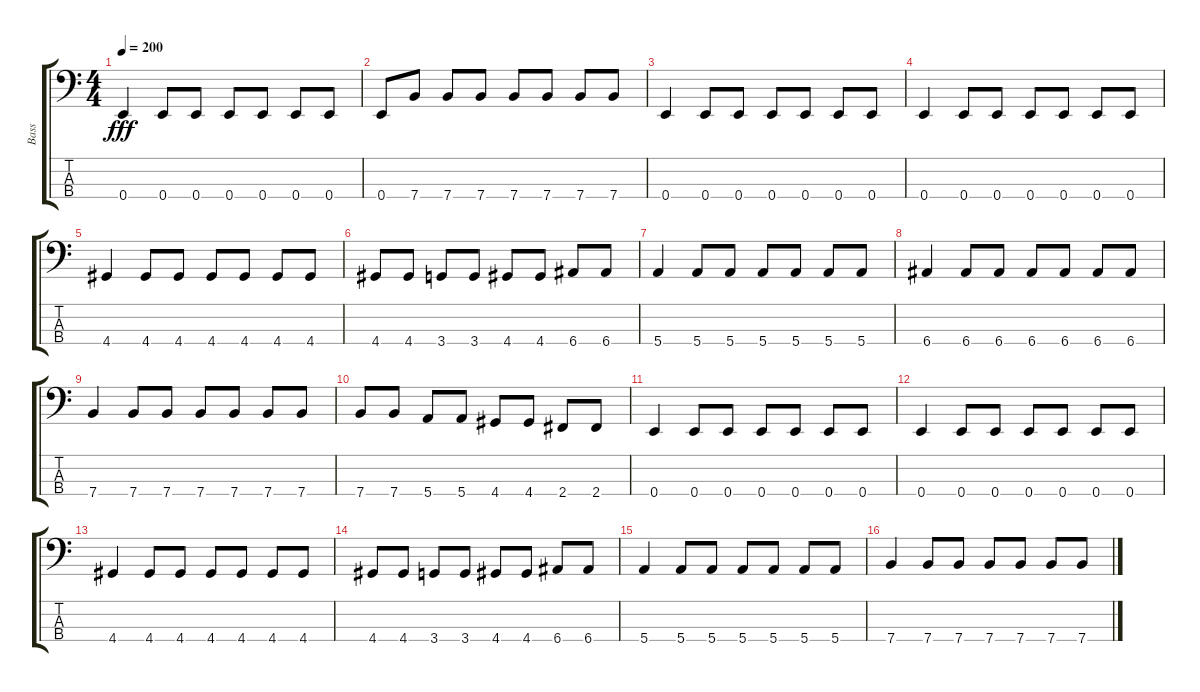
\track ("Bass" "Bass") {instrument electricbassfinger}
\staff {score tabs}
\tuning (G2 D2 A1 E1) {hide}
\ts (4 4)
\tempo 200
\clef f4
\ks c
0.4.4{dy fff} 0.4.8 0.4.8 0.4.8 0.4.8 0.4.8 0.4.8 |
0.4.8 7.4.8 7.4.8 7.4.8 7.4.8 7.4.8 7.4.8 7.4.8 |
0.4.4 0.4.8 0.4.8 0.4.8 0.4.8 0.4.8 0.4.8 |
0.4.4 0.4.8 0.4.8 0.4.8 0.4.8 0.4.8 0.4.8 |
4.4.4 4.4.8 4.4.8 4.4.8 4.4.8 4.4.8 4.4.8 |
4.4.8 4.4.8 3.4.8 3.4.8 4.4.8 4.4.8 6.4.8 6.4.8 |
5.4.4 5.4.8 5.4.8 5.4.8 5.4.8 5.4.8 5.4.8 |
6.4.4 6.4.8 6.4.8 6.4.8 6.4.8 6.4.8 6.4.8 |
7.4.4 7.4.8 7.4.8 7.4.8 7.4.8 7.4.8 7.4.8 |
7.4.8 7.4.8 5.4.8 5.4.8 4.4.8 4.4.8 2.4.8 2.4.8 |
0.4.4 0.4.8 0.4.8 0.4.8 0.4.8 0.4.8 0.4.8 |
0.4.4 0.4.8 0.4.8 0.4.8 0.4.8 0.4.8 0.4.8 |
4.4.4 4.4.8 4.4.8 4.4.8 4.4.8 4.4.8 4.4.8 |
4.4.8 4.4.8 3.4.8 3.4.8 4.4.8 4.4.8 6.4.8 6.4.8 |
5.4.4 5.4.8 5.4.8 5.4.8 5.4.8 5.4.8 5.4.8 |
7.4.4 7.4.8 7.4.8 7.4.8 7.4.8 7.4.8 7.4.8
